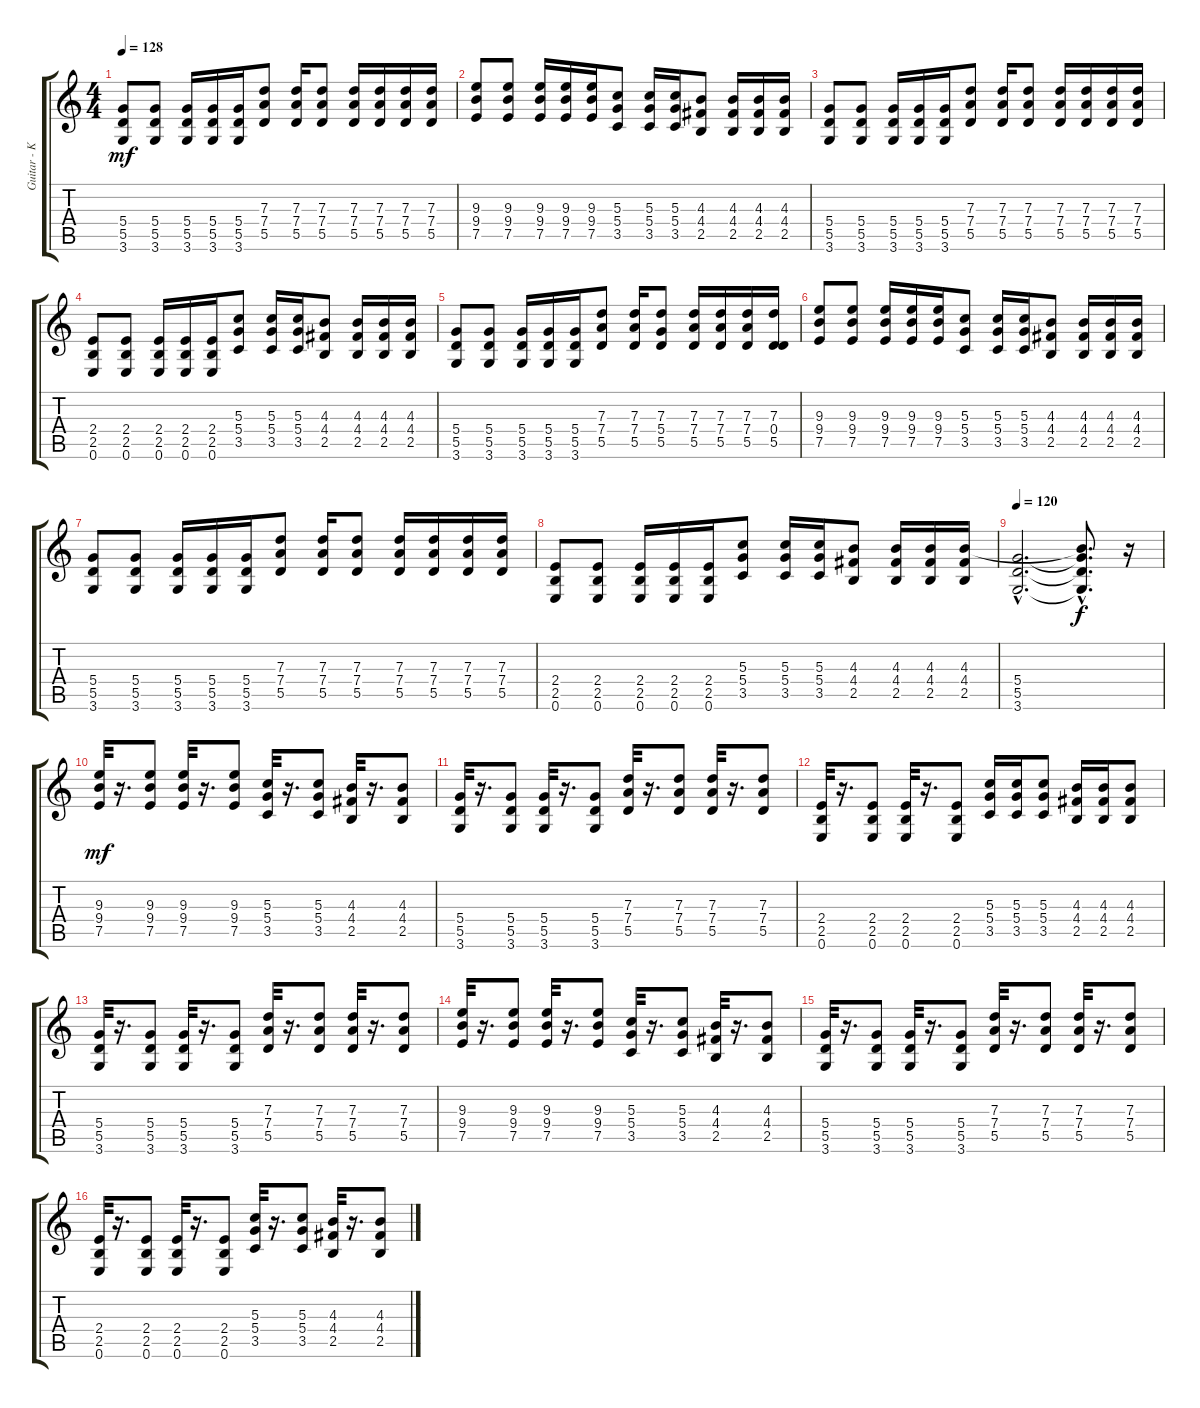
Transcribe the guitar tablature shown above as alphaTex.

\track ("Guitar - Kris Roe" "Guitar - K") {instrument distortionguitar}
\staff {score tabs}
\tuning (E4 B3 G3 D3 A2 E2) {hide}
\ts (4 4)
\tempo 128
\clef g2
\ks c
(5.4 5.5 3.6).8{dy mf} (5.4 5.5 3.6).8 (5.4 5.5 3.6).16 (5.4 5.5 3.6).16 (5.4 5.5 3.6).16 (7.3 7.4 5.5).8 (7.3 7.4 5.5).16 (7.3 7.4 5.5).8 (7.3 7.4 5.5).16 (7.3 7.4 5.5).16 (7.3 7.4 5.5).16 (7.3 7.4 5.5).16 |
(9.3 9.4 7.5).8 (9.3 9.4 7.5).8 (9.3 9.4 7.5).16 (9.3 9.4 7.5).16 (9.3 9.4 7.5).16 (5.3 5.4 3.5).8 (5.3 5.4 3.5).16 (5.3 5.4 3.5).16 (4.3 4.4 2.5).8 (4.3 4.4 2.5).16 (4.3 4.4 2.5).16 (4.3 4.4 2.5).16 |
(5.4 5.5 3.6).8 (5.4 5.5 3.6).8 (5.4 5.5 3.6).16 (5.4 5.5 3.6).16 (5.4 5.5 3.6).16 (7.3 7.4 5.5).8 (7.3 7.4 5.5).16 (7.3 7.4 5.5).8 (7.3 7.4 5.5).16 (7.3 7.4 5.5).16 (7.3 7.4 5.5).16 (7.3 7.4 5.5).16 |
(2.4 2.5 0.6).8 (2.4 2.5 0.6).8 (2.4 2.5 0.6).16 (2.4 2.5 0.6).16 (2.4 2.5 0.6).16 (5.3 5.4 3.5).8 (5.3 5.4 3.5).16 (5.3 5.4 3.5).16 (4.3 4.4 2.5).8 (4.3 4.4 2.5).16 (4.3 4.4 2.5).16 (4.3 4.4 2.5).16 |
(5.4 5.5 3.6).8 (5.4 5.5 3.6).8 (5.4 5.5 3.6).16 (5.4 5.5 3.6).16 (5.4 5.5 3.6).16 (7.3 7.4 5.5).8 (7.3 7.4 5.5).16 (7.3 5.4 5.5).8 (7.3 7.4 5.5).16 (7.3 7.4 5.5).16 (7.3 7.4 5.5).16 (7.3 0.4 5.5).16 |
(9.3 9.4 7.5).8 (9.3 9.4 7.5).8 (9.3 9.4 7.5).16 (9.3 9.4 7.5).16 (9.3 9.4 7.5).16 (5.3 5.4 3.5).8 (5.3 5.4 3.5).16 (5.3 5.4 3.5).16 (4.3 4.4 2.5).8 (4.3 4.4 2.5).16 (4.3 4.4 2.5).16 (4.3 4.4 2.5).16 |
(5.4 5.5 3.6).8 (5.4 5.5 3.6).8 (5.4 5.5 3.6).16 (5.4 5.5 3.6).16 (5.4 5.5 3.6).16 (7.3 7.4 5.5).8 (7.3 7.4 5.5).16 (7.3 7.4 5.5).8 (7.3 7.4 5.5).16 (7.3 7.4 5.5).16 (7.3 7.4 5.5).16 (7.3 7.4 5.5).16 |
(2.4 2.5 0.6).8 (2.4 2.5 0.6).8 (2.4 2.5 0.6).16 (2.4 2.5 0.6).16 (2.4 2.5 0.6).16 (5.3 5.4 3.5).8 (5.3 5.4 3.5).16 (5.3 5.4 3.5).16 (4.3 4.4 2.5).8 (4.3 4.4 2.5).16 (4.3 4.4 2.5).16 (4.3 4.4 2.5).16 |
\tempo 120
(5.4{hac} 5.5{hac} 3.6{hac}).2{d} (4.3{hac t} 5.4{hac t} 5.5{hac t} 3.6{hac t}).8{d dy f} r.16 |
(9.3 9.4 7.5).32{dy mf} r.16{d} (9.3 9.4 7.5).8 (9.3 9.4 7.5).32 r.16{d} (9.3 9.4 7.5).8 (5.3 5.4 3.5).32 r.16{d} (5.3 5.4 3.5).8 (4.3 4.4 2.5).32 r.16{d} (4.3 4.4 2.5).8 |
(5.4 5.5 3.6).32 r.16{d} (5.4 5.5 3.6).8 (5.4 5.5 3.6).32 r.16{d} (5.4 5.5 3.6).8 (7.3 7.4 5.5).32 r.16{d} (7.3 7.4 5.5).8 (7.3 7.4 5.5).32 r.16{d} (7.3 7.4 5.5).8 |
(2.4 2.5 0.6).32 r.16{d} (2.4 2.5 0.6).8 (2.4 2.5 0.6).32 r.16{d} (2.4 2.5 0.6).8 (5.3 5.4 3.5).16 (5.3 5.4 3.5).16 (5.3 5.4 3.5).8 (4.3 4.4 2.5).16 (4.3 4.4 2.5).16 (4.3 4.4 2.5).8 |
(5.4 5.5 3.6).32 r.16{d} (5.4 5.5 3.6).8 (5.4 5.5 3.6).32 r.16{d} (5.4 5.5 3.6).8 (7.3 7.4 5.5).32 r.16{d} (7.3 7.4 5.5).8 (7.3 7.4 5.5).32 r.16{d} (7.3 7.4 5.5).8 |
(9.3 9.4 7.5).32 r.16{d} (9.3 9.4 7.5).8 (9.3 9.4 7.5).32 r.16{d} (9.3 9.4 7.5).8 (5.3 5.4 3.5).32 r.16{d} (5.3 5.4 3.5).8 (4.3 4.4 2.5).32 r.16{d} (4.3 4.4 2.5).8 |
(5.4 5.5 3.6).32 r.16{d} (5.4 5.5 3.6).8 (5.4 5.5 3.6).32 r.16{d} (5.4 5.5 3.6).8 (7.3 7.4 5.5).32 r.16{d} (7.3 7.4 5.5).8 (7.3 7.4 5.5).32 r.16{d} (7.3 7.4 5.5).8 |
(2.4 2.5 0.6).32 r.16{d} (2.4 2.5 0.6).8 (2.4 2.5 0.6).32 r.16{d} (2.4 2.5 0.6).8 (5.3 5.4 3.5).32 r.16{d} (5.3 5.4 3.5).8 (4.3 4.4 2.5).32 r.16{d} (4.3 4.4 2.5).8
